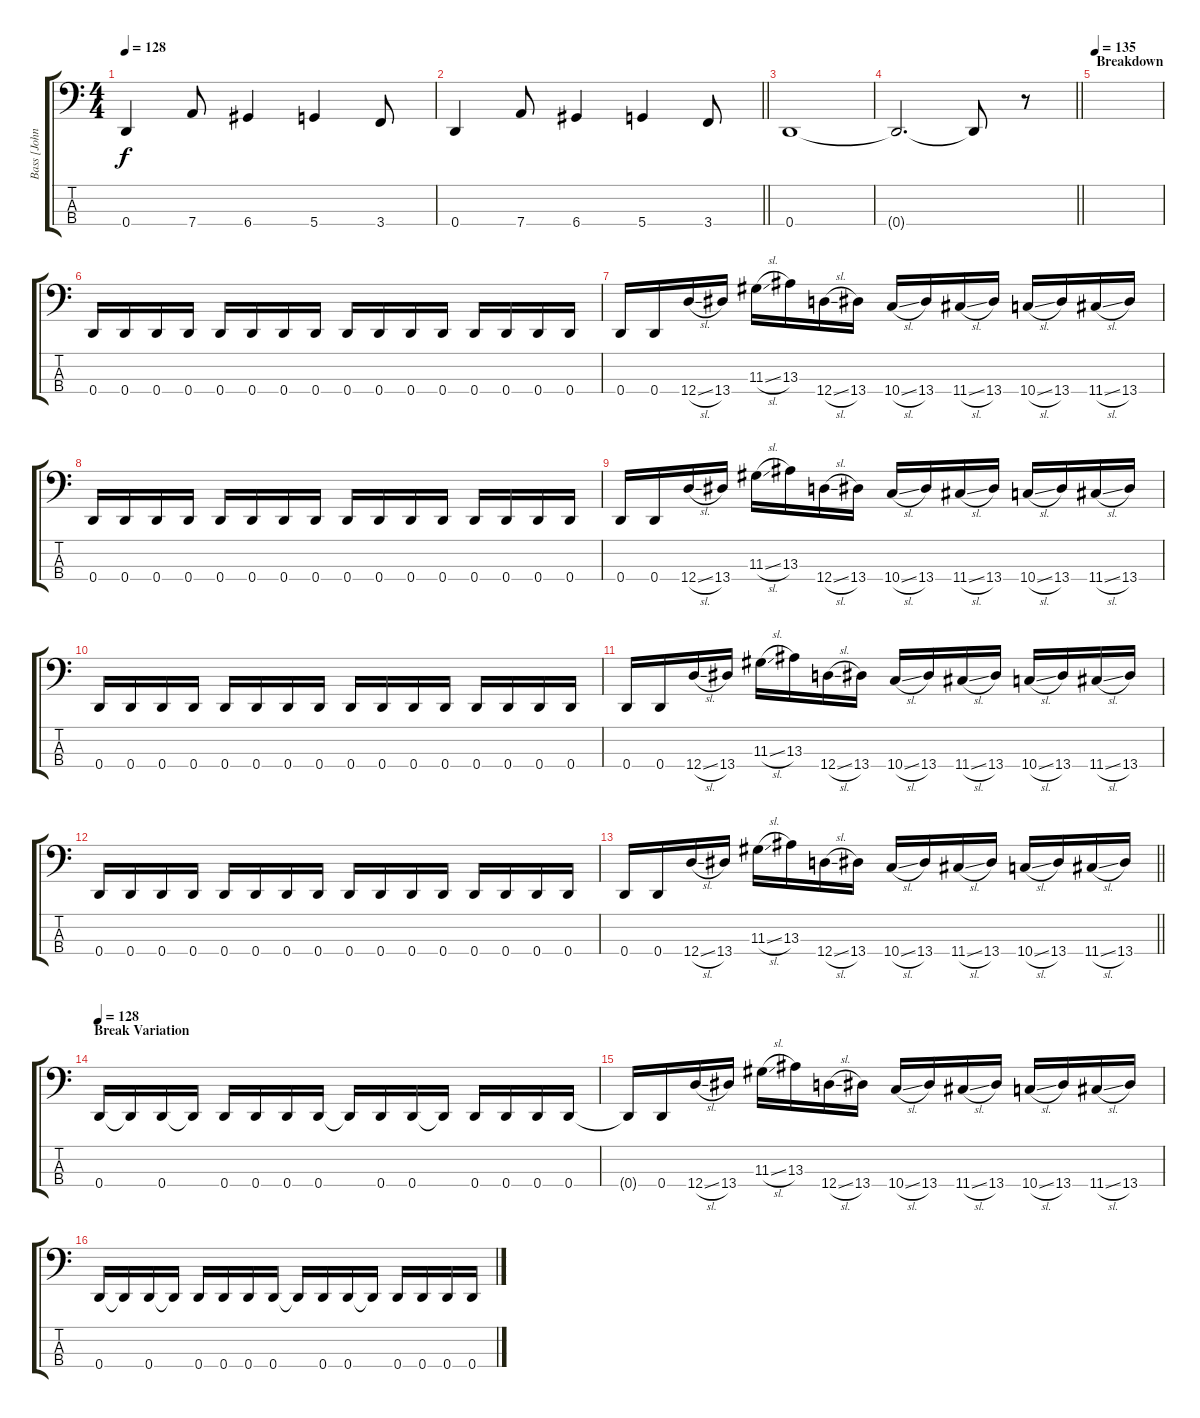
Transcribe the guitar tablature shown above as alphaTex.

\track ("Bass [John Campbell]" "Bass [John") {instrument electricbassfinger}
\staff {score tabs}
\tuning (G2 D2 A1 D1) {hide}
\ts (4 4)
\tempo 128
\clef f4
\ks c
0.4.4{dy f} 7.4.8 6.4.4 5.4.4 3.4.8 |
\barLineRight lightlight
0.4.4 7.4.8 6.4.4 5.4.4 3.4.8 |
0.4.1 |
\barLineRight lightlight
0.4{t}.2{d} 0.4{t}.8 r.8 |
\section ("" "Breakdown")
\tempo 135
|
0.4.16 0.4.16 0.4.16 0.4.16 0.4.16 0.4.16 0.4.16 0.4.16 0.4.16 0.4.16 0.4.16 0.4.16 0.4.16 0.4.16 0.4.16 0.4.16 |
0.4.16 0.4.16 12.4{sl}.16 13.4.16 11.3{sl}.16 13.3.16 12.4{sl}.16 13.4.16 10.4{sl}.16 13.4.16 11.4{sl}.16 13.4.16 10.4{sl}.16 13.4.16 11.4{sl}.16 13.4.16 |
0.4.16 0.4.16 0.4.16 0.4.16 0.4.16 0.4.16 0.4.16 0.4.16 0.4.16 0.4.16 0.4.16 0.4.16 0.4.16 0.4.16 0.4.16 0.4.16 |
0.4.16 0.4.16 12.4{sl}.16 13.4.16 11.3{sl}.16 13.3.16 12.4{sl}.16 13.4.16 10.4{sl}.16 13.4.16 11.4{sl}.16 13.4.16 10.4{sl}.16 13.4.16 11.4{sl}.16 13.4.16 |
0.4.16 0.4.16 0.4.16 0.4.16 0.4.16 0.4.16 0.4.16 0.4.16 0.4.16 0.4.16 0.4.16 0.4.16 0.4.16 0.4.16 0.4.16 0.4.16 |
0.4.16 0.4.16 12.4{sl}.16 13.4.16 11.3{sl}.16 13.3.16 12.4{sl}.16 13.4.16 10.4{sl}.16 13.4.16 11.4{sl}.16 13.4.16 10.4{sl}.16 13.4.16 11.4{sl}.16 13.4.16 |
0.4.16 0.4.16 0.4.16 0.4.16 0.4.16 0.4.16 0.4.16 0.4.16 0.4.16 0.4.16 0.4.16 0.4.16 0.4.16 0.4.16 0.4.16 0.4.16 |
\barLineRight lightlight
0.4.16 0.4.16 12.4{sl}.16 13.4.16 11.3{sl}.16 13.3.16 12.4{sl}.16 13.4.16 10.4{sl}.16 13.4.16 11.4{sl}.16 13.4.16 10.4{sl}.16 13.4.16 11.4{sl}.16 13.4.16 |
\section ("" "Break Variation")
\tempo 128
0.4.16 0.4{t}.16 0.4.16 0.4{t}.16 0.4.16 0.4.16 0.4.16 0.4.16 0.4{t}.16 0.4.16 0.4.16 0.4{t}.16 0.4.16 0.4.16 0.4.16 0.4.16 |
0.4{t}.16 0.4.16 12.4{sl}.16 13.4.16 11.3{sl}.16 13.3.16 12.4{sl}.16 13.4.16 10.4{sl}.16 13.4.16 11.4{sl}.16 13.4.16 10.4{sl}.16 13.4.16 11.4{sl}.16 13.4.16 |
0.4.16 0.4{t}.16 0.4.16 0.4{t}.16 0.4.16 0.4.16 0.4.16 0.4.16 0.4{t}.16 0.4.16 0.4.16 0.4{t}.16 0.4.16 0.4.16 0.4.16 0.4.16
